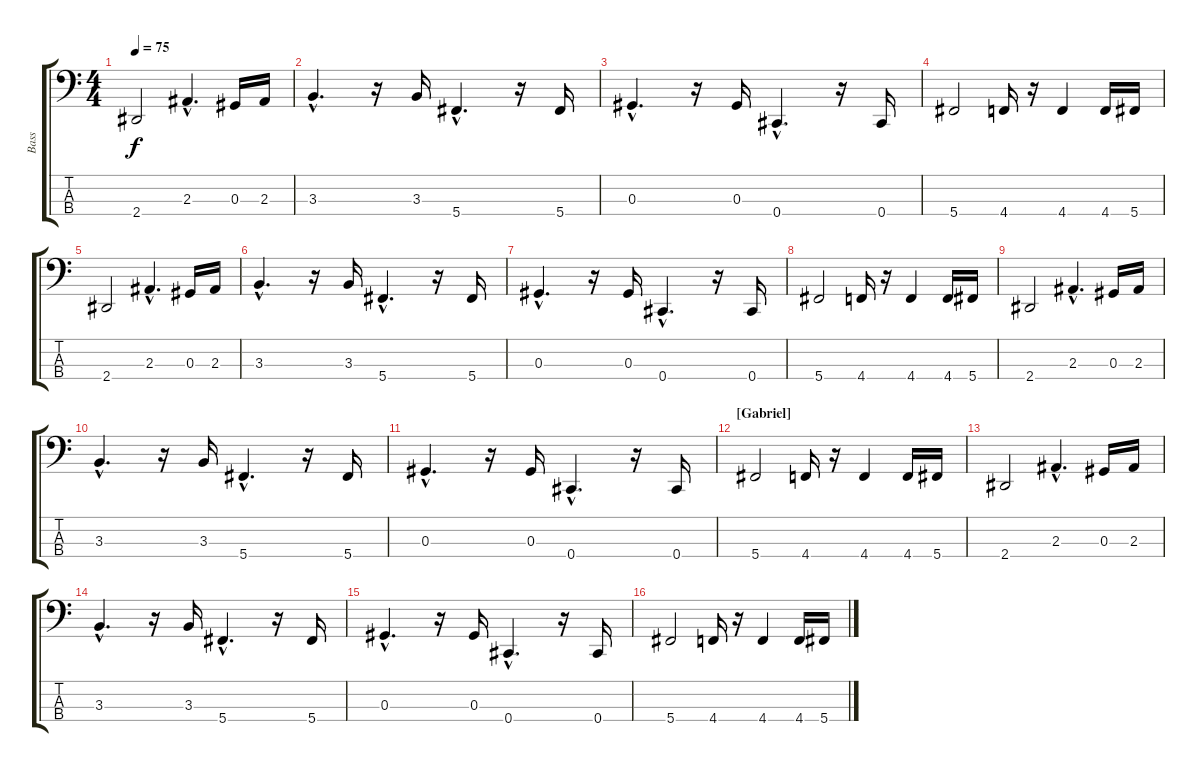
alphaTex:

\track ("Bass" "Bass") {instrument electricbassfinger}
\staff {score tabs}
\tuning (Gb2 Db2 Ab1 Db1) {hide}
\ts (4 4)
\tempo 75
\clef f4
\ks c
2.4.2{dy f} 2.3{hac}.4{d} 0.3.16 2.3.16 |
3.3{hac}.4{d} r.16 3.3.16 5.4{hac}.4{d} r.16 5.4.16 |
0.3{hac}.4{d} r.16 0.3.16 0.4{hac}.4{d} r.16 0.4.16 |
5.4.2 4.4.16 r.16 4.4.4 4.4.16 5.4.16 |
2.4.2 2.3{hac}.4{d} 0.3.16 2.3.16 |
3.3{hac}.4{d} r.16 3.3.16 5.4{hac}.4{d} r.16 5.4.16 |
0.3{hac}.4{d} r.16 0.3.16 0.4{hac}.4{d} r.16 0.4.16 |
5.4.2 4.4.16 r.16 4.4.4 4.4.16 5.4.16 |
2.4.2 2.3{hac}.4{d} 0.3.16 2.3.16 |
3.3{hac}.4{d} r.16 3.3.16 5.4{hac}.4{d} r.16 5.4.16 |
0.3{hac}.4{d} r.16 0.3.16 0.4{hac}.4{d} r.16 0.4.16 |
\section ("" "[Gabriel]")
5.4.2 4.4.16 r.16 4.4.4 4.4.16 5.4.16 |
2.4.2 2.3{hac}.4{d} 0.3.16 2.3.16 |
3.3{hac}.4{d} r.16 3.3.16 5.4{hac}.4{d} r.16 5.4.16 |
0.3{hac}.4{d} r.16 0.3.16 0.4{hac}.4{d} r.16 0.4.16 |
5.4.2 4.4.16 r.16 4.4.4 4.4.16 5.4.16
